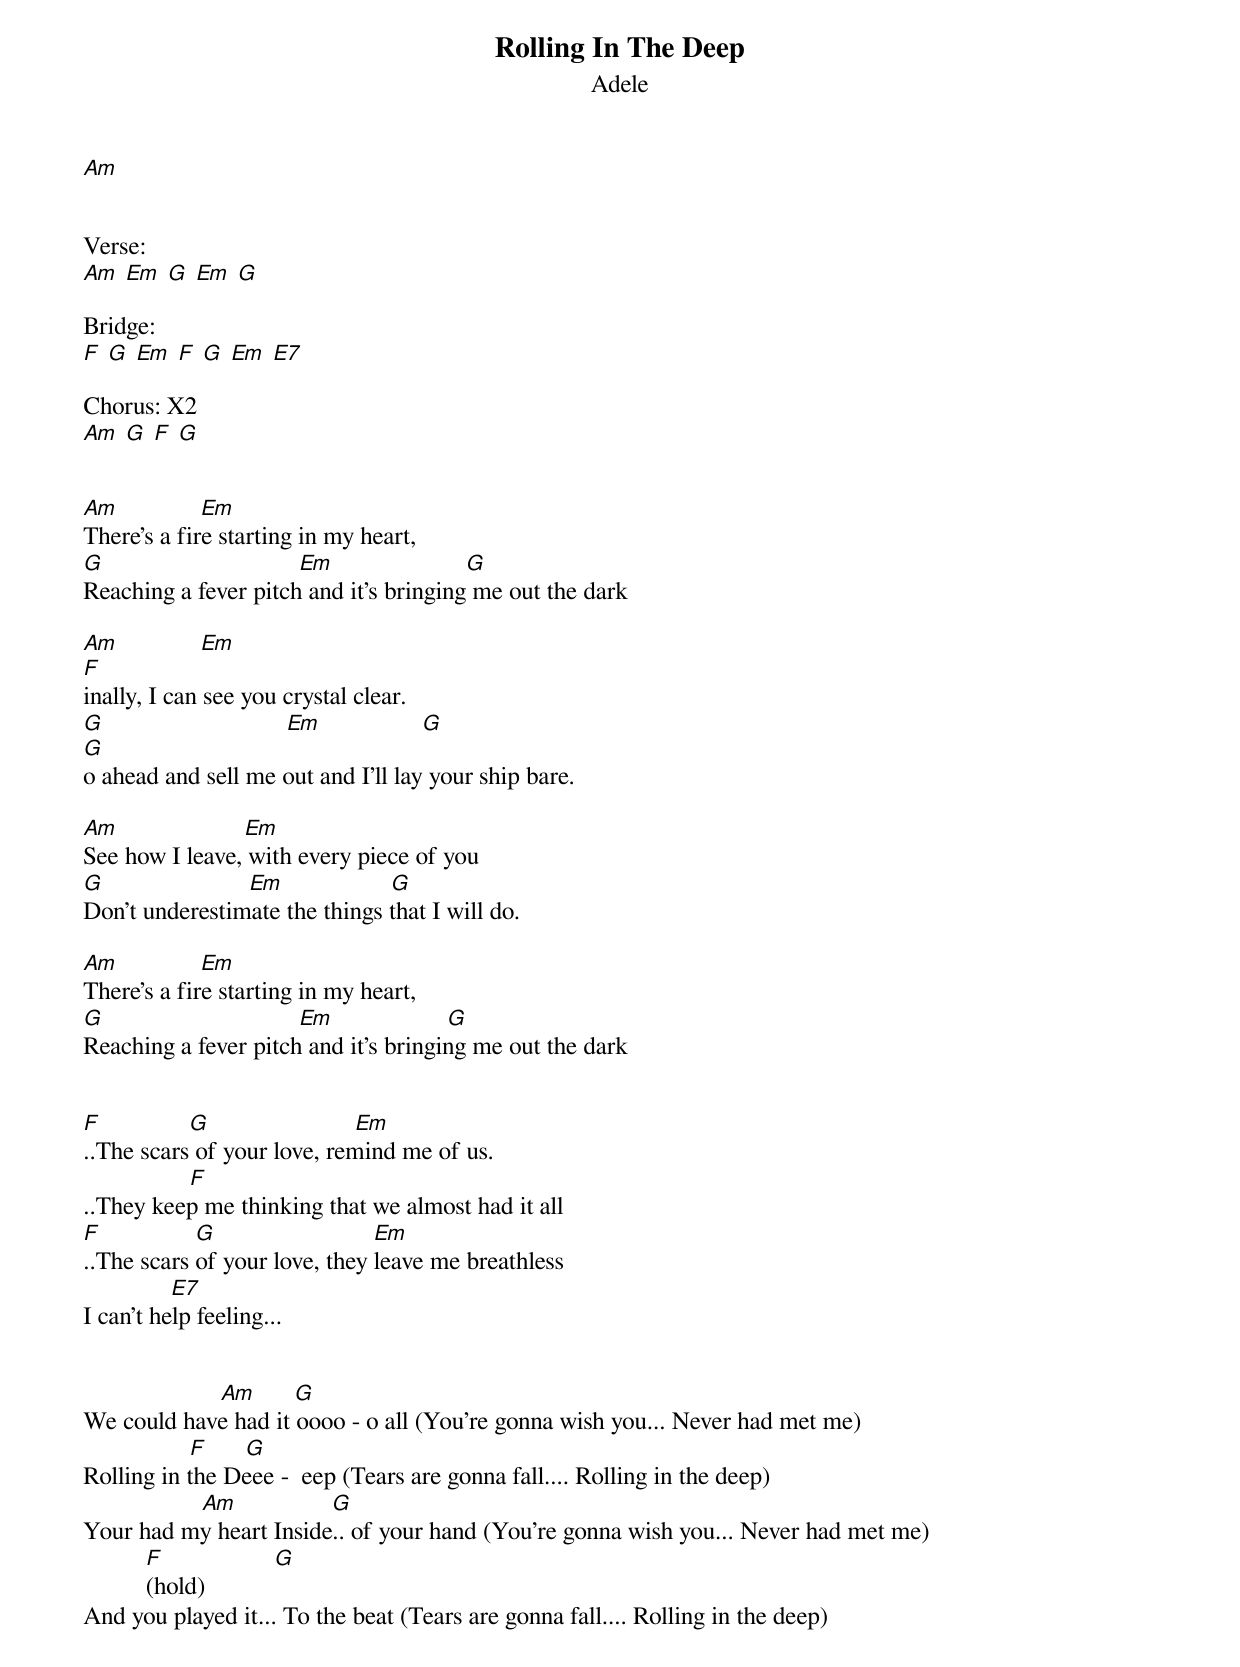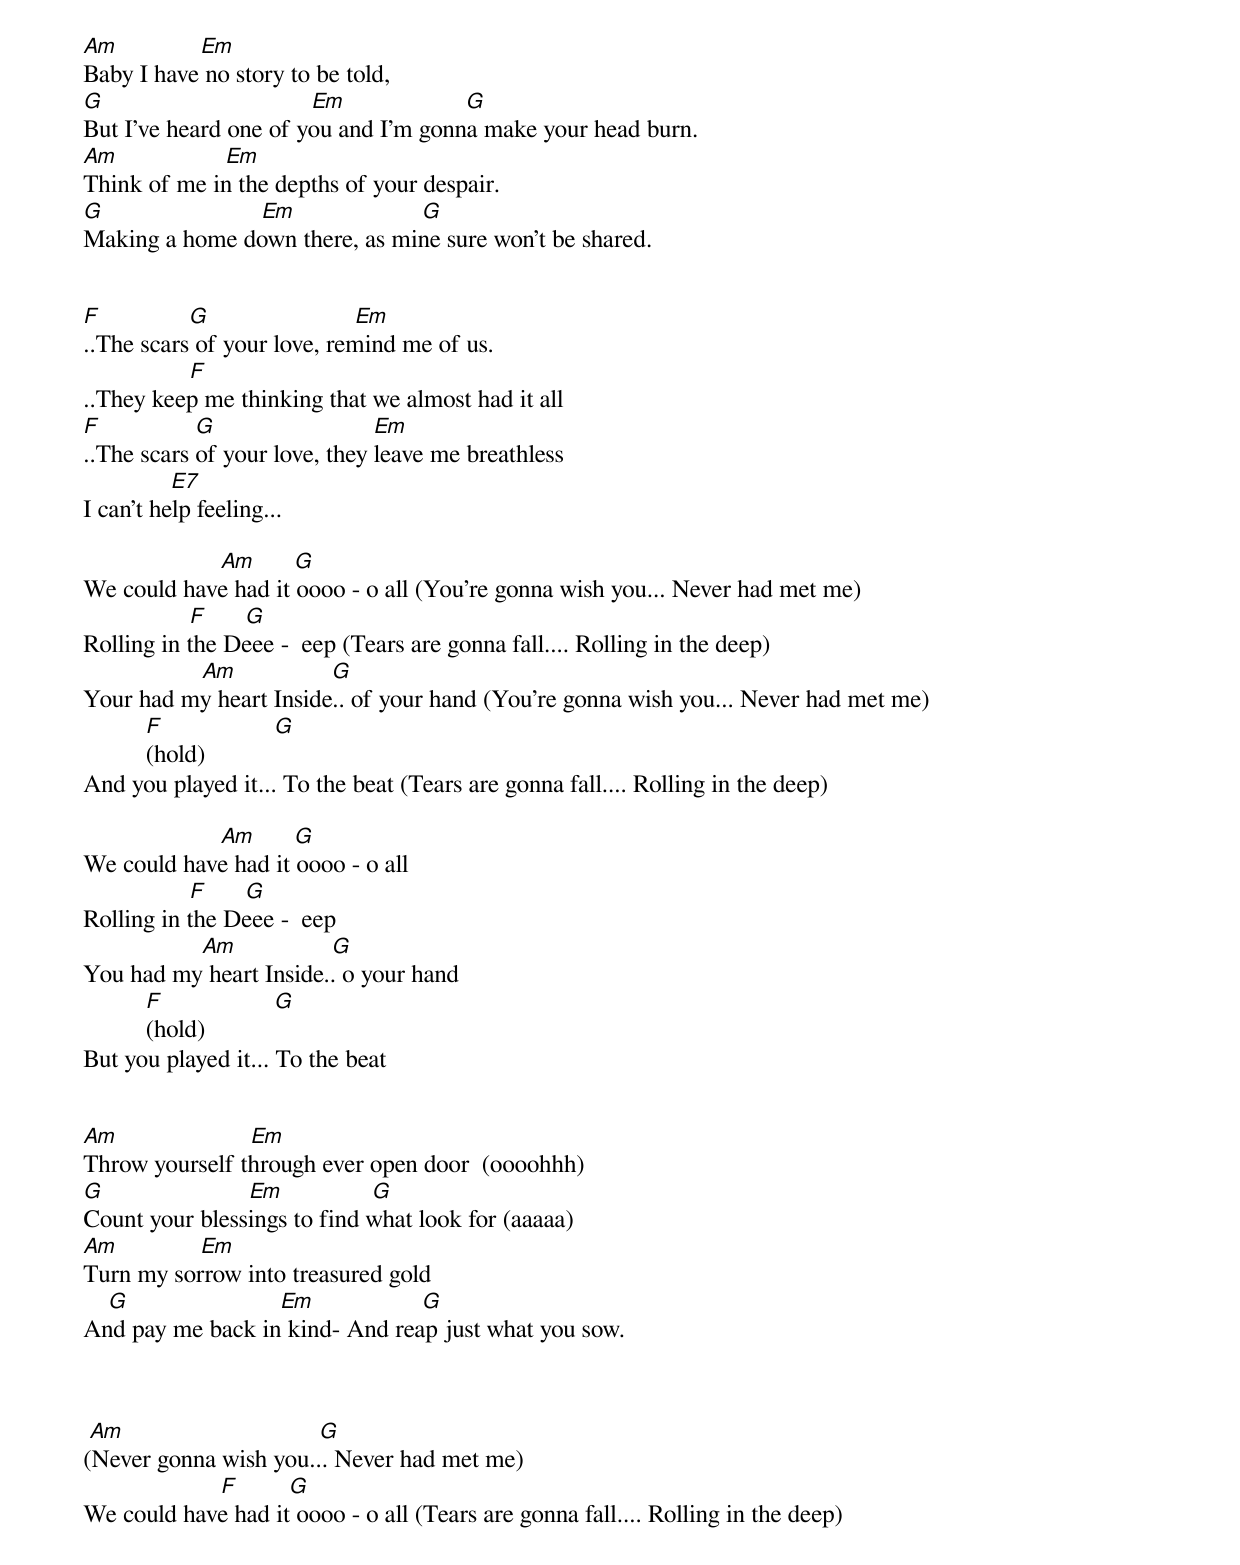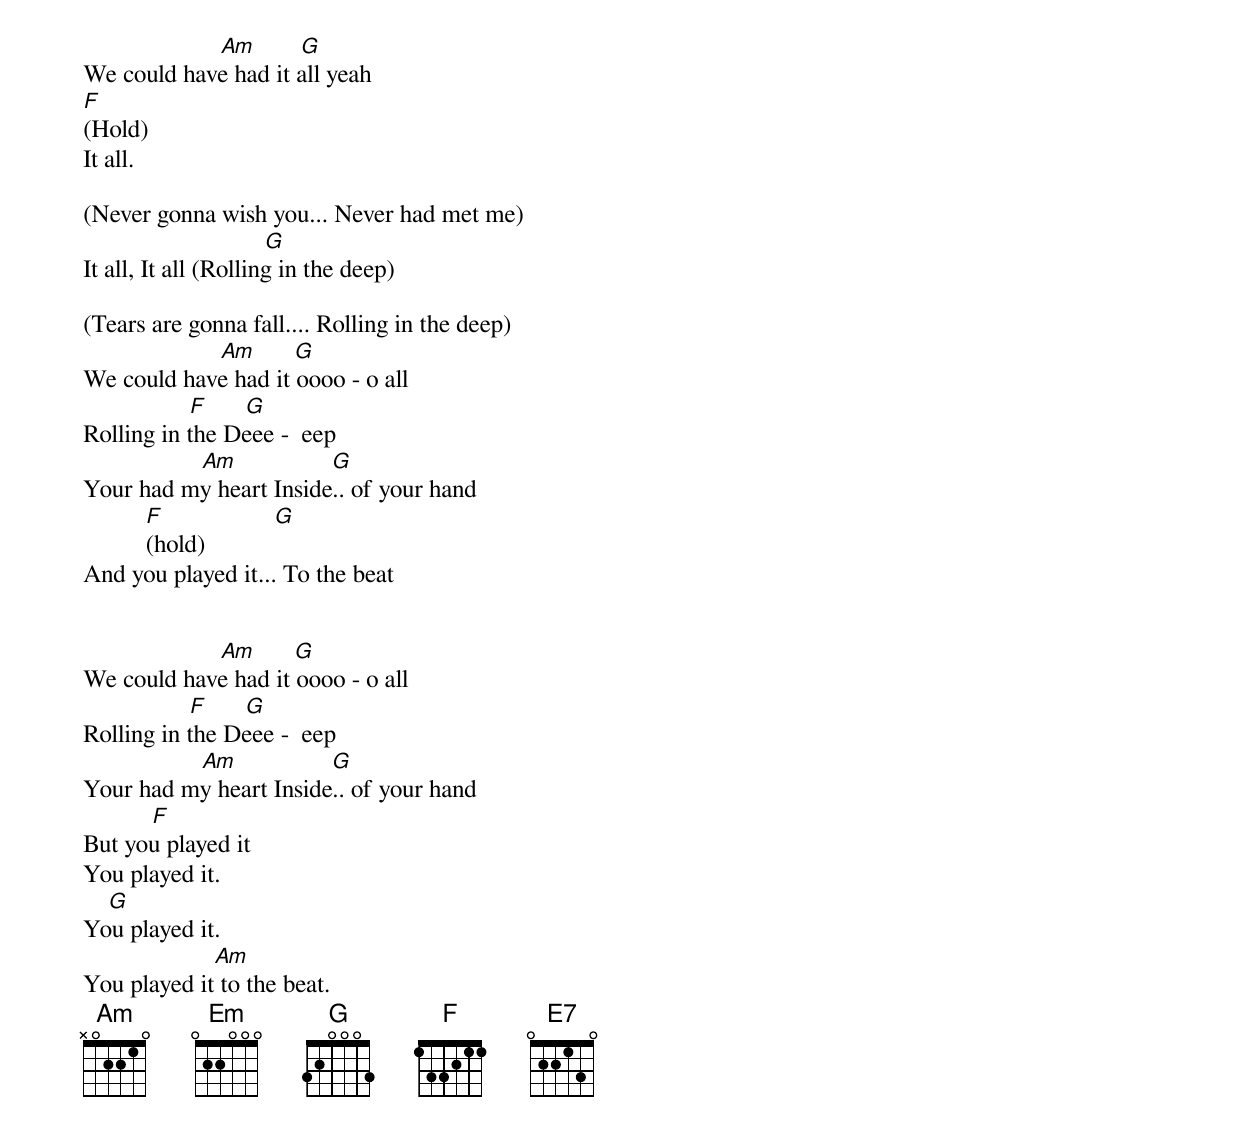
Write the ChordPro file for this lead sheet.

{t: Rolling In The Deep}
{st: Adele}
[Am]


Verse:
[Am] [Em] [G] [Em] [G]

Bridge:
[F] [G] [Em] [F] [G] [Em] [E7]

Chorus: X2
[Am] [G] [F] [G]


[Am]             [Em]
There's a fire starting in my heart,
[G]                               [Em]                     [G]
Reaching a fever pitch and it's bringing me out the dark

[Am]             [Em]
[F]inally, I can see you crystal clear.
[G]                             [Em]                [G]
[G]o ahead and sell me out and I'll lay your ship bare.

[Am]                    [Em]
See how I leave, with every piece of you
[G]                       [Em]                 [G]
Don't underestimate the things that I will do.

[Am]             [Em]
There's a fire starting in my heart,
[G]                               [Em]                  [G]
Reaching a fever pitch and it's bringing me out the dark


[F]              [G]                       [Em]
..The scars of your love, remind me of us.
                 [F]
..They keep me thinking that we almost had it all
[F]               [G]                         [Em]
..The scars of your love, they leave me breathless
              [E7]
I can't help feeling...


                      [Am]      [G]
We could have had it oooo - o all (You're gonna wish you... Never had met me)
                 [F]      [G]
Rolling in the Deee -  eep (Tears are gonna fall.... Rolling in the deep)
                   [Am]               [G]
Your had my heart Inside.. of your hand (You're gonna wish you... Never had met me)
          [F](hold)           [G]
And you played it... To the beat (Tears are gonna fall.... Rolling in the deep)


[Am]             [Em]
Baby I have no story to be told,
[G]                                 [Em]                   [G]
But I've heard one of you and I'm gonna make your head burn.
[Am]                 [Em]
Think of me in the depths of your despair.
[G]                         [Em]                    [G]
Making a home down there, as mine sure won't be shared.


[F]              [G]                       [Em]
..The scars of your love, remind me of us.
                 [F]
..They keep me thinking that we almost had it all
[F]               [G]                         [Em]
..The scars of your love, they leave me breathless
              [E7]
I can't help feeling...

                      [Am]      [G]
We could have had it oooo - o all (You're gonna wish you... Never had met me)
                 [F]      [G]
Rolling in the Deee -  eep (Tears are gonna fall.... Rolling in the deep)
                   [Am]               [G]
Your had my heart Inside.. of your hand (You're gonna wish you... Never had met me)
          [F](hold)           [G]
And you played it... To the beat (Tears are gonna fall.... Rolling in the deep)

                      [Am]      [G]
We could have had it oooo - o all
                 [F]      [G]
Rolling in the Deee -  eep
                   [Am]               [G]
You had my heart Inside.. o your hand
          [F](hold)           [G]
But you played it... To the beat


[Am]                     [Em]
Throw yourself through ever open door  (oooohhh)
[G]                       [Em]              [G]
Count your blessings to find what look for (aaaaa)
[Am]             [Em]
Turn my sorrow into treasured gold
    [G]                        [Em]                 [G]
And pay me back in kind- And reap just what you sow.



 [Am]                               [G]
(Never gonna wish you... Never had met me)
                      [F]        [G]
We could have had it oooo - o all (Tears are gonna fall.... Rolling in the deep)
                      [Am]       [G]
We could have had it all yeah
[F](Hold)
It all.

(Never gonna wish you... Never had met me)
                             [G]
It all, It all (Rolling in the deep)

(Tears are gonna fall.... Rolling in the deep)
                      [Am]      [G]
We could have had it oooo - o all
                 [F]      [G]
Rolling in the Deee -  eep
                   [Am]               [G]
Your had my heart Inside.. of your hand
          [F](hold)           [G]
And you played it... To the beat


                      [Am]      [G]
We could have had it oooo - o all
                 [F]      [G]
Rolling in the Deee -  eep
                   [Am]               [G]
Your had my heart Inside.. of your hand
           [F]
But you played it
You played it.
    [G]
You played it.
                     [Am]
You played it to the beat.
